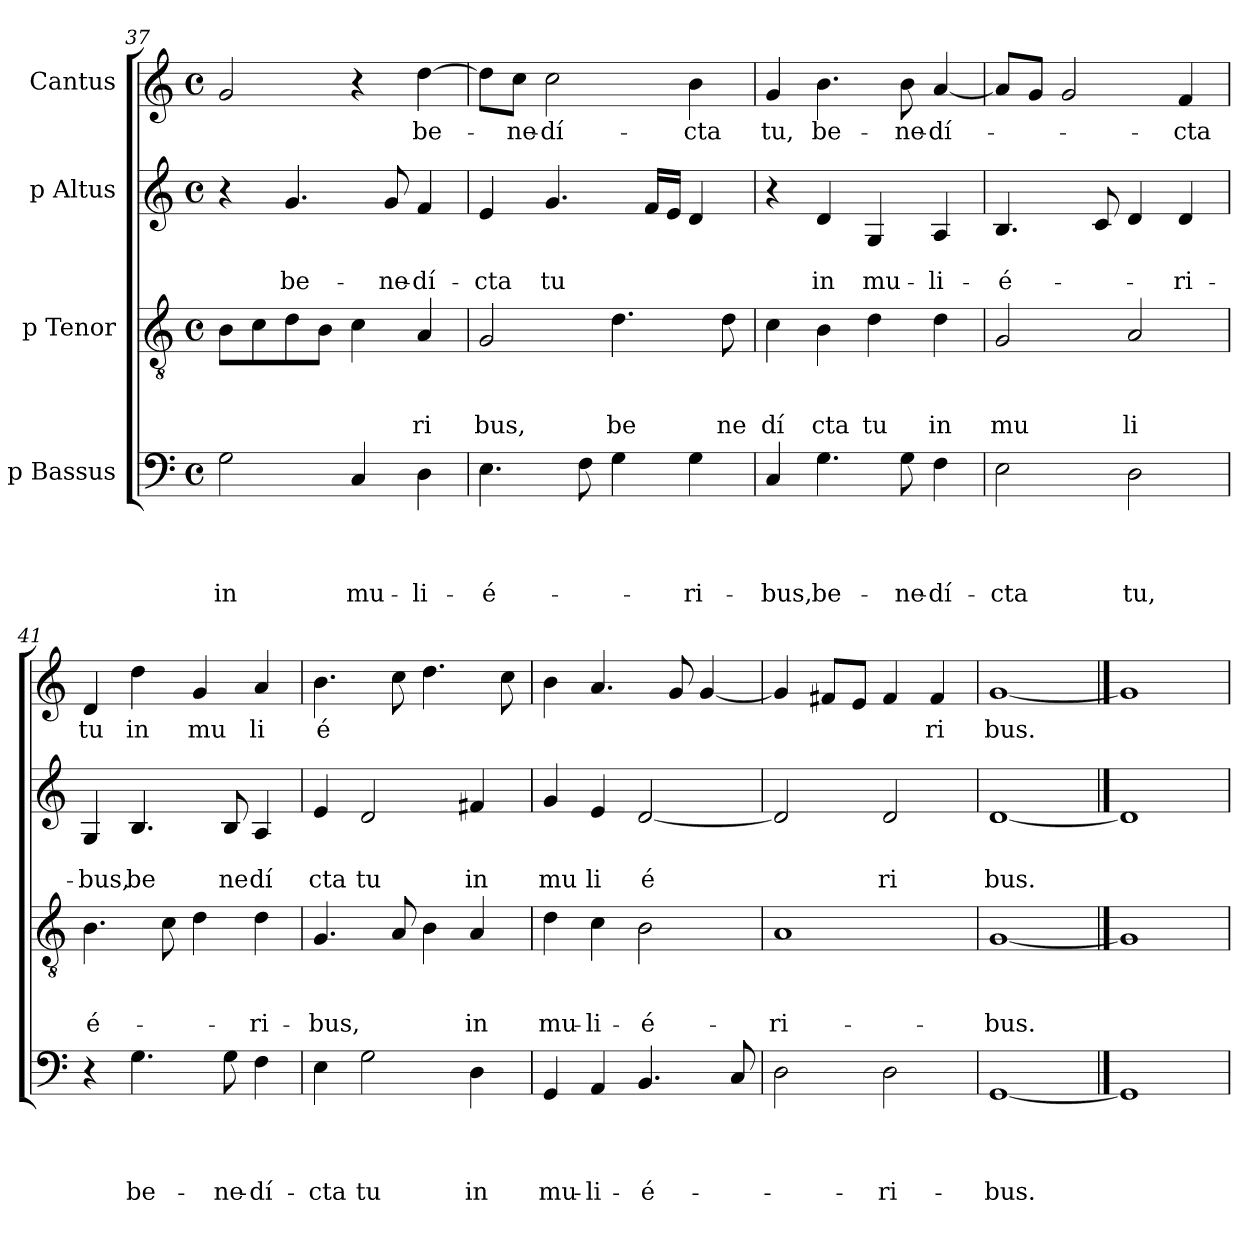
**kern	**text	**text	**text	**text	**kern	**text	**text	**text	**kern	**text	**text	**kern	**text
*part4	*part4	*part4	*part4	*part4	*part3	*part3	*part3	*part3	*part2	*part2	*part2	*part1	*part1
*staff4	*staff4	*staff4	*staff4	*staff4	*staff3	*staff3	*staff3	*staff3	*staff2	*staff2	*staff2	*staff1	*staff1
*I"p Bassus	*	*	*	*	*I"p Tenor	*	*	*	*I"p Altus	*	*	*I"Cantus	*
*clefF4	*	*	*	*	*clefGv2	*	*	*	*clefG2	*	*	*clefG2	*
*k[]	*	*	*	*	*k[]	*	*	*	*k[]	*	*	*k[]	*
*C:	*	*	*	*	*C:	*	*	*	*C:	*	*	*C:	*
*M4/4	*	*	*	*	*M4/4	*	*	*	*M4/4	*	*	*M4/4	*
*met(c)	*	*	*	*	*met(c)	*	*	*	*met(c)	*	*	*met(c)	*
=37	=37	=37	=37	=37	=37	=37	=37	=37	=37	=37	=37	=37	=37
!	!	!	!	!LO:LY:b	!	!	!	!	!	!	!	!	!
2G\	.	.	.	in	8B\L	.	.	.	4r	.	.	2g/	.
.	.	.	.	.	8c\	.	.	.	.	.	.	.	.
!	!	!	!	!	!	!	!	!	!	!	!LO:LY:b	!	!
.	.	.	.	.	8d\	.	.	.	4.g/	.	be-	.	.
.	.	.	.	.	8B\J	.	.	.	.	.	.	.	.
!	!	!	!	!LO:LY:b	!	!	!	!	!	!	!	!	!
4C/	.	.	.	mu-	4c\	.	.	.	.	.	.	4r	.
!	!	!	!	!	!	!	!	!	!	!	!LO:LY:b	!	!
.	.	.	.	.	.	.	.	.	8g/	.	-ne-	.	.
!	!	!	!	!LO:LY:b	!	!	!	!LO:LY:b	!	!	!LO:LY:b	!	!LO:LY:b
4D\	.	.	.	-li-	4A/	.	.	ri	4f/	.	-dí-	[>4dd\	be-
=38	=38	=38	=38	=38	=38	=38	=38	=38	=38	=38	=38	=38	=38
!	!	!	!	!LO:LY:b	!	!	!	!LO:LY:b	!	!	!LO:LY:b	!	!
4.E\	.	.	.	-é-	2G/	.	.	bus,	4e/	.	-cta	8dd\L]	.
!	!	!	!	!	!	!	!	!	!	!	!	!	!LO:LY:b
.	.	.	.	.	.	.	.	.	.	.	.	8cc\J	-ne-
!	!	!	!	!	!	!	!	!	!	!	!LO:LY:b	!	!LO:LY:b
.	.	.	.	.	.	.	.	.	4.g/	.	tu	2cc\	-dí-
8F\	.	.	.	.	.	.	.	.	.	.	.	.	.
!	!	!	!	!	!	!	!	!LO:LY:b	!	!	!	!	!
4G\	.	.	.	.	4.d\	.	.	be	.	.	.	.	.
.	.	.	.	.	.	.	.	.	16f/LL	.	.	.	.
.	.	.	.	.	.	.	.	.	16e/JJ	.	.	.	.
!	!	!	!	!LO:LY:b	!	!	!	!	!	!	!	!	!LO:LY:b
4G\	.	.	.	-ri-	.	.	.	.	4d/	.	.	4b\	-cta
!	!	!	!	!	!	!	!	!LO:LY:b	!	!	!	!	!
.	.	.	.	.	8d\	.	.	ne	.	.	.	.	.
=39	=39	=39	=39	=39	=39	=39	=39	=39	=39	=39	=39	=39	=39
!	!	!	!	!LO:LY:b	!	!	!	!LO:LY:b	!	!	!	!	!LO:LY:b
4C/	.	.	.	-bus,	4c\	.	.	dí	4r	.	.	4g/	tu,
!	!	!	!	!LO:LY:b	!	!	!	!LO:LY:b	!	!	!LO:LY:b	!	!LO:LY:b
4.G\	.	.	.	be-	4B\	.	.	cta	4d/	.	in	4.b\	be-
!	!	!	!	!	!	!	!	!LO:LY:b	!	!	!LO:LY:b	!	!
.	.	.	.	.	4d\	.	.	tu	4G/	.	mu-	.	.
!	!	!	!	!LO:LY:b	!	!	!	!	!	!	!	!	!LO:LY:b
8G\	.	.	.	-ne-	.	.	.	.	.	.	.	8b\	-ne-
!	!	!	!	!LO:LY:b	!	!	!	!LO:LY:b	!	!	!LO:LY:b	!	!LO:LY:b
4F\	.	.	.	-dí-	4d\	.	.	in	4A/	.	-li-	[<4a/	-dí-
=40	=40	=40	=40	=40	=40	=40	=40	=40	=40	=40	=40	=40	=40
!	!	!	!	!LO:LY:b	!	!	!	!LO:LY:b	!	!	!LO:LY:b	!	!
2E\	.	.	.	-cta	2G/	.	.	mu	4.B/	.	-é-	8a/L]	.
.	.	.	.	.	.	.	.	.	.	.	.	8g/J	.
.	.	.	.	.	.	.	.	.	.	.	.	2g/	.
.	.	.	.	.	.	.	.	.	8c/	.	.	.	.
!	!	!	!	!LO:LY:b	!	!	!	!LO:LY:b	!	!	!	!	!
2D\	.	.	.	tu,	2A/	.	.	li	4d/	.	.	.	.
!	!	!	!	!	!	!	!	!	!	!	!LO:LY:b	!	!LO:LY:b
.	.	.	.	.	.	.	.	.	4d/	.	-ri-	4f/	-cta
!!LO:LB:g=z
=41	=41	=41	=41	=41	=41	=41	=41	=41	=41	=41	=41	=41	=41
!	!	!	!	!	!	!	!	!LO:LY:b	!	!	!LO:LY:b	!	!LO:LY:b
4r	.	.	.	.	4.B\	.	.	é-	4G/	.	-bus,	4d/	tu
!	!	!	!	!LO:LY:b	!	!	!	!	!	!	!LO:LY:b	!	!LO:LY:b
4.G\	.	.	.	be-	.	.	.	.	4.B/	.	be	4dd\	in
.	.	.	.	.	8c\	.	.	.	.	.	.	.	.
!	!	!	!	!	!	!	!	!	!	!	!	!	!LO:LY:b
.	.	.	.	.	4d\	.	.	.	.	.	.	4g/	mu
!	!	!	!	!LO:LY:b	!	!	!	!	!	!	!LO:LY:b	!	!
8G\	.	.	.	-ne-	.	.	.	.	8B/	.	ne	.	.
!	!	!	!	!LO:LY:b	!	!	!	!LO:LY:b	!	!	!LO:LY:b	!	!LO:LY:b
4F\	.	.	.	-dí-	4d\	.	.	-ri-	4A/	.	dí	4a/	li
=42	=42	=42	=42	=42	=42	=42	=42	=42	=42	=42	=42	=42	=42
!	!	!	!	!LO:LY:b	!	!	!	!LO:LY:b	!	!	!LO:LY:b	!	!LO:LY:b
4E\	.	.	.	-cta	4.G/	.	.	-bus,	4e/	.	cta	4.b\	é
!	!	!	!	!LO:LY:b	!	!	!	!	!	!	!LO:LY:b	!	!
2G\	.	.	.	tu	.	.	.	.	2d/	.	tu	.	.
.	.	.	.	.	8A/	.	.	.	.	.	.	8cc\	.
.	.	.	.	.	4B\	.	.	.	.	.	.	4.dd\	.
!	!	!	!	!LO:LY:b	!	!	!	!LO:LY:b	!	!	!LO:LY:b	!	!
4D\	.	.	.	in	4A/	.	.	in	4f#X/	.	in	.	.
.	.	.	.	.	.	.	.	.	.	.	.	8cc\	.
=43	=43	=43	=43	=43	=43	=43	=43	=43	=43	=43	=43	=43	=43
!	!	!	!	!LO:LY:b	!	!	!	!LO:LY:b	!	!	!LO:LY:b	!	!
4GG/	.	.	.	mu-	4d\	.	.	mu-	4g/	.	mu	4b\	.
!	!	!	!	!LO:LY:b	!	!	!	!LO:LY:b	!	!	!LO:LY:b	!	!
4AA/	.	.	.	-li-	4c\	.	.	-li-	4e/	.	li	4.a/	.
!	!	!	!	!LO:LY:b	!	!	!	!LO:LY:b	!	!	!LO:LY:b	!	!
4.BB/	.	.	.	-é-	2B\	.	.	-é-	[<2d/	.	é	.	.
.	.	.	.	.	.	.	.	.	.	.	.	8g/	.
.	.	.	.	.	.	.	.	.	.	.	.	[<4g/	.
8C/	.	.	.	.	.	.	.	.	.	.	.	.	.
=44	=44	=44	=44	=44	=44	=44	=44	=44	=44	=44	=44	=44	=44
!	!	!	!	!	!	!	!	!LO:LY:b	!	!	!	!	!
2D\	.	.	.	.	1A	.	.	-ri-	2d/]	.	.	4g/]	.
.	.	.	.	.	.	.	.	.	.	.	.	8f#X/L	.
.	.	.	.	.	.	.	.	.	.	.	.	8e/J	.
!	!	!	!	!LO:LY:b	!	!	!	!	!	!	!LO:LY:b	!	!
2D\	.	.	.	-ri-	.	.	.	.	2d/	.	ri	4f#/	.
!	!	!	!	!	!	!	!	!	!	!	!	!	!LO:LY:b
.	.	.	.	.	.	.	.	.	.	.	.	4f#/	ri
=45	=45	=45	=45	=45	=45	=45	=45	=45	=45	=45	=45	=45	=45
!	!	!	!	!LO:LY:b	!	!	!	!LO:LY:b	!	!	!LO:LY:b	!	!LO:LY:b
[1GG	.	.	.	-bus.	[1G	.	.	-bus.	[1d	.	bus.	[1g	bus.
==46	==46	==46	==46	==46	==46	==46	==46	==46	==46	==46	==46	==46	==46
1GG]	.	.	.	.	1G]	.	.	.	1d]	.	.	1g]	.
=	=	=	=	=	=	=	=	=	=	=	=	=	=
*-	*-	*-	*-	*-	*-	*-	*-	*-	*-	*-	*-	*-	*-
